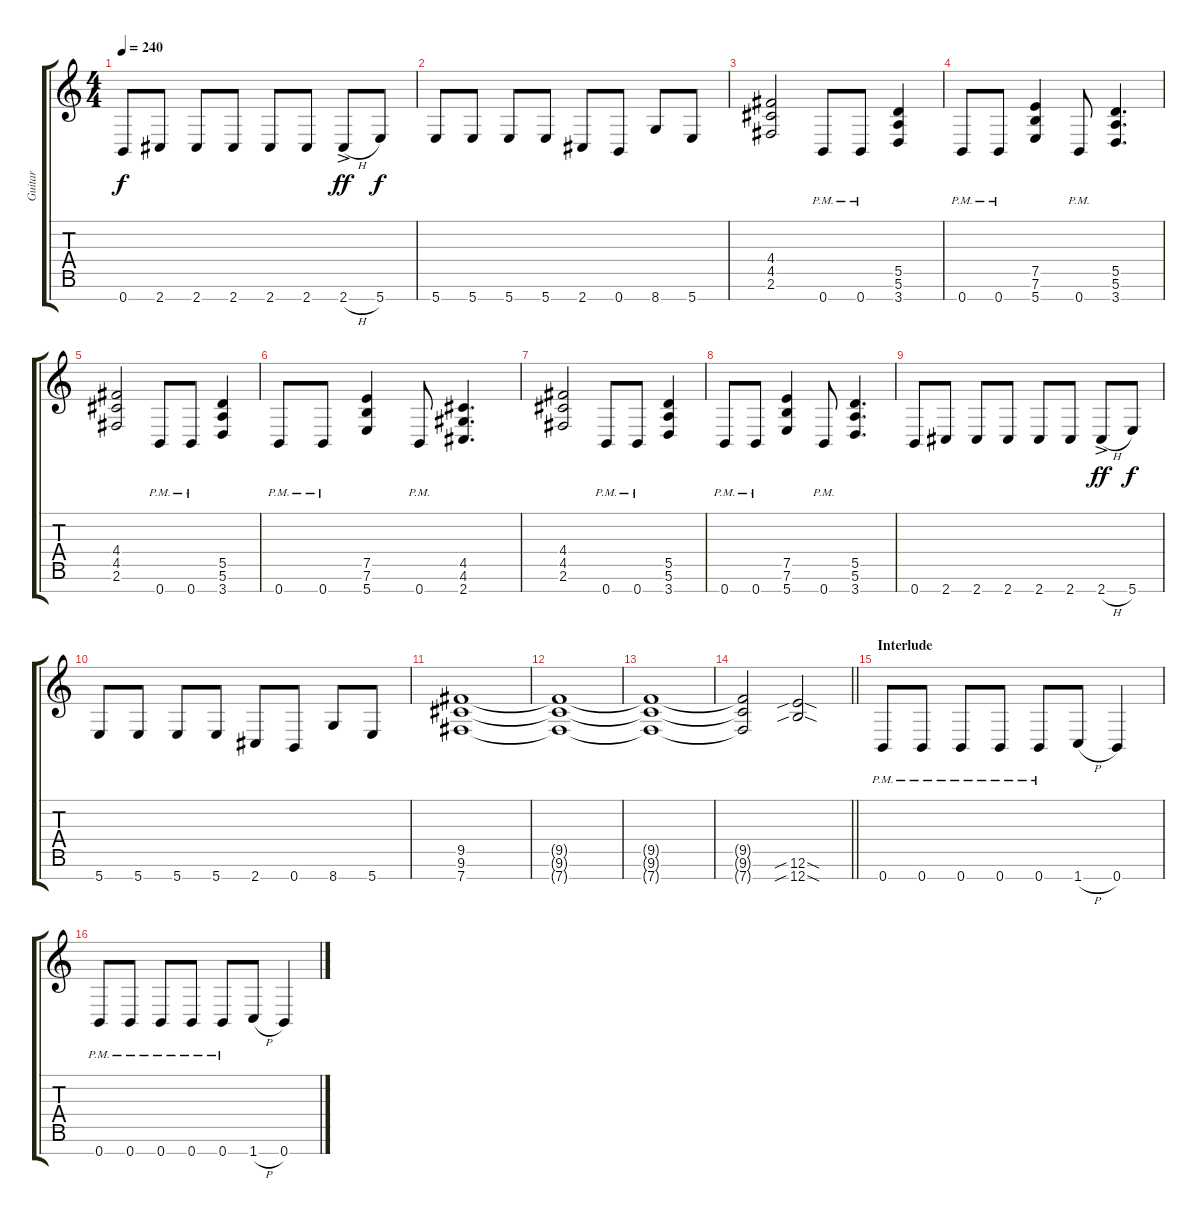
\track ("Guitar" "Guitar") {instrument distortionguitar}
\staff {score tabs}
\tuning (E4 B3 G3 D3 A2 E2 B1) {hide}
\ts (4 4)
\tempo 240
\clef g2
\ks c
0.7.8{dy f} 2.7.8 2.7.8 2.7.8 2.7.8 2.7.8 2.7{h ac}.8{dy ff} 5.7.8{dy f} |
5.7.8 5.7.8 5.7.8 5.7.8 2.7.8 0.7.8 8.7.8 5.7.8 |
(4.4 4.5 2.6).2 0.7{pm}.8 0.7{pm}.8 (5.5 5.6 3.7).4 |
0.7{pm}.8 0.7{pm}.8 (7.5 7.6 5.7).4 0.7{pm}.8 (5.5 5.6 3.7).4{d} |
(4.4 4.5 2.6).2 0.7{pm}.8 0.7{pm}.8 (5.5 5.6 3.7).4 |
0.7{pm}.8 0.7{pm}.8 (7.5 7.6 5.7).4 0.7{pm}.8 (4.5 4.6 2.7).4{d} |
(4.4 4.5 2.6).2 0.7{pm}.8 0.7{pm}.8 (5.5 5.6 3.7).4 |
0.7{pm}.8 0.7{pm}.8 (7.5 7.6 5.7).4 0.7{pm}.8 (5.5 5.6 3.7).4{d} |
0.7.8 2.7.8 2.7.8 2.7.8 2.7.8 2.7.8 2.7{h ac}.8{dy ff} 5.7.8{dy f} |
5.7.8 5.7.8 5.7.8 5.7.8 2.7.8 0.7.8 8.7.8 5.7.8 |
(9.5 9.6 7.7).1 |
(9.5{t} 9.6{t} 7.7{t}).1 |
(9.5{t} 9.6{t} 7.7{t}).1 |
\barLineRight lightlight
(9.5{t} 9.6{t} 7.7{t}).2 (12.6{sib sod} 12.7{sib sod}).2 |
\section ("" "Interlude")
0.7{pm}.8 0.7{pm}.8 0.7{pm}.8 0.7{pm}.8 0.7{pm}.8 1.7{h}.8 0.7.4 |
0.7{pm}.8 0.7{pm}.8 0.7{pm}.8 0.7{pm}.8 0.7{pm}.8 1.7{h}.8 0.7.4
